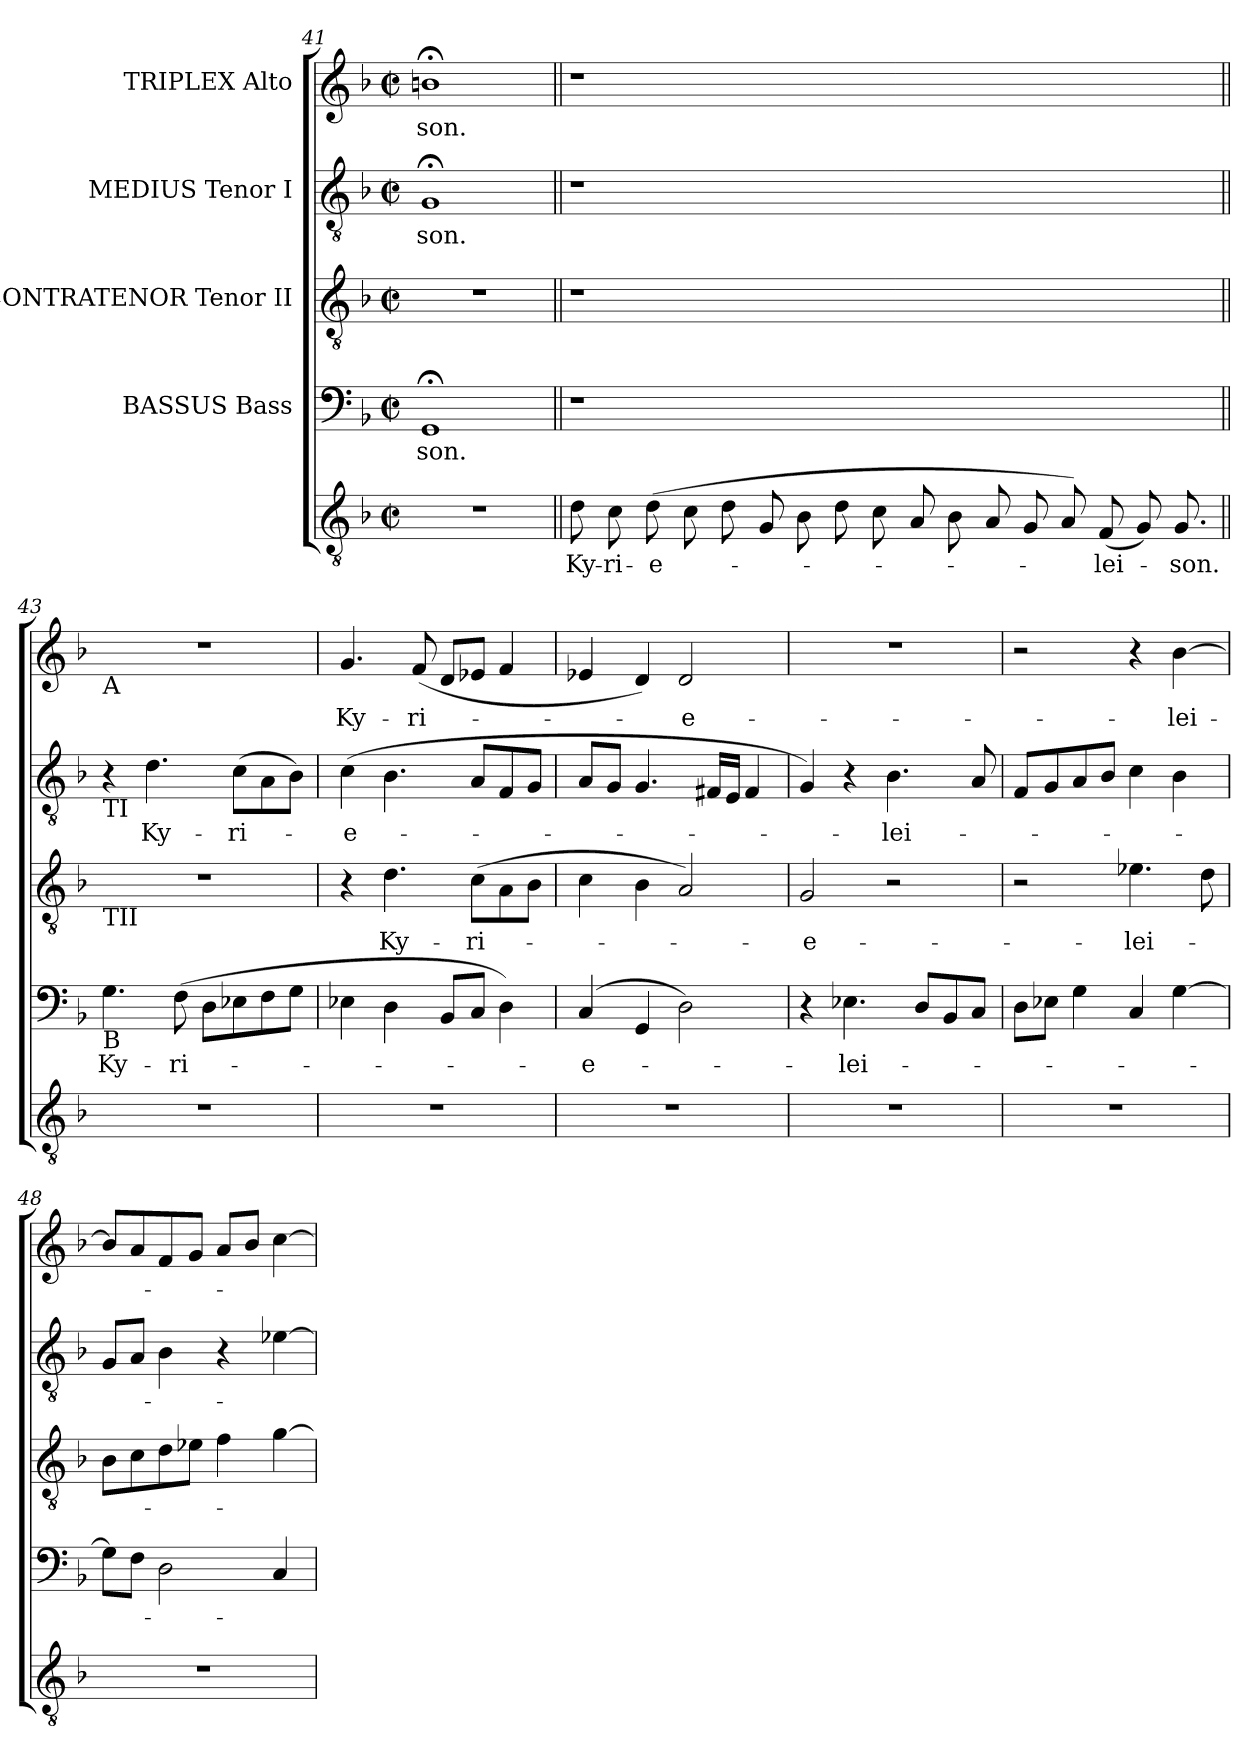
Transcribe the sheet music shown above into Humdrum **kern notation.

**kern	**text	**kern	**text	**kern	**text	**kern	**text	**kern	**text
*part5	*part5	*part4	*part4	*part3	*part3	*part2	*part2	*part1	*part1
*staff5	*staff5	*staff4	*staff4	*staff3	*staff3	*staff2	*staff2	*staff1	*staff1
*	*	*I"BASSUS Bass	*	*I"CONTRATENOR Tenor II	*	*I"MEDIUS Tenor I	*	*I"TRIPLEX Alto	*
*clefGv2	*	*clefF4	*	*clefGv2	*	*clefGv2	*	*clefG2	*
*k[b-]	*	*k[b-]	*	*k[b-]	*	*k[b-]	*	*k[b-]	*
*F:	*	*F:	*	*F:	*	*F:	*	*F:	*
*M2/2	*	*M2/2	*	*M2/2	*	*M2/2	*	*M2/2	*
*met(c|)	*	*met(c|)	*	*met(c|)	*	*met(c|)	*	*met(c|)	*
=41	=41	=41	=41	=41	=41	=41	=41	=41	=41
!	!	!	!LO:LY:b	!	!	!	!LO:LY:b	!	!LO:LY:b
1r	.	1GG;<	-son.	1r	.	1G;<	-son.	1bn;<	-son.
!!LO:LB:g=z
=42||	=42||	=42||	=42||	=42||	=42||	=42||	=42||	=42||	=42||
!	!LO:LY:b	!	!	!	!	!	!	!	!
8d	Ky-	1r	.	1r	.	1r	.	1r	.
!	!LO:LY:b	!	!	!	!	!	!	!	!
8c	-ri-	.	.	.	.	.	.	.	.
!	!LO:LY:b	!	!	!	!	!	!	!	!
(>8d	-e-	.	.	.	.	.	.	.	.
8c	.	.	.	.	.	.	.	.	.
8d	.	.	.	.	.	.	.	.	.
8G	.	.	.	.	.	.	.	.	.
8B-	.	.	.	.	.	.	.	.	.
8d	.	.	.	.	.	.	.	.	.
8c	.	1ryy	.	1ryy	.	1ryy	.	1ryy	.
8A	.	.	.	.	.	.	.	.	.
8B-	.	.	.	.	.	.	.	.	.
8A	.	.	.	.	.	.	.	.	.
8G	.	.	.	.	.	.	.	.	.
8A)	.	.	.	.	.	.	.	.	.
!	!LO:LY:b	!	!	!	!	!	!	!	!
(<8F	-lei-	.	.	.	.	.	.	.	.
8G)	.	.	.	.	.	.	.	.	.
!	!LO:LY:b	!	!	!	!	!	!	!	!
8.G	-son.	8.ryy	.	8.ryy	.	8.ryy	.	8.ryy	.
!!LO:LB:g=z
=43||	=43||	=43||	=43||	=43||	=43||	=43||	=43||	=43||	=43||
!	!	!	!	!	!	!	!	!LO:TX:b:t=A	!
!	!	!	!	!	!	!LO:TX:b:t=TI	!	!	!
!	!	!	!	!LO:TX:b:t=TII	!	!	!	!	!
!	!	!LO:TX:b:t=B	!	!	!	!	!	!	!
!	!	!	!LO:LY:b	!	!	!	!	!	!
1r	.	4.G\	Ky-	1r	.	4r	.	1r	.
!	!	!	!	!	!	!	!LO:LY:b	!	!
.	.	.	.	.	.	4.d\	Ky-	.	.
!	!	!	!LO:LY:b	!	!	!	!	!	!
.	.	(>8F\	-ri-	.	.	.	.	.	.
.	.	8D\L	.	.	.	.	.	.	.
!	!	!	!	!	!	!	!LO:LY:b	!	!
.	.	8E-X\	.	.	.	(>8c\L	-ri-	.	.
.	.	8F\	.	.	.	8A\	.	.	.
.	.	8G\J	.	.	.	8B-\J)	.	.	.
=44	=44	=44	=44	=44	=44	=44	=44	=44	=44
!	!	!	!	!	!	!	!LO:LY:b	!	!LO:LY:b
1r	.	4E-X\	.	4r	.	(>4c\	-e-	4.g/	Ky-
!	!	!	!	!	!LO:LY:b	!	!	!	!
.	.	4D\	.	4.d\	Ky-	4.B-\	.	.	.
!	!	!	!	!	!	!	!	!	!LO:LY:b
.	.	.	.	.	.	.	.	(<8f/	-ri-
.	.	8BB-/L	.	.	.	.	.	8d/L	.
!	!	!	!	!	!LO:LY:b	!	!	!	!
.	.	8C/J	.	(>8c\L	-ri-	8A/L	.	8e-i/J	.
.	.	4D\)	.	8A\	.	8F/	.	4f/	.
.	.	.	.	8B-\J	.	8G/J	.	.	.
=45	=45	=45	=45	=45	=45	=45	=45	=45	=45
!	!	!	!LO:LY:b	!	!	!	!	!	!
1r	.	(>4C/	-e-	4c\	.	8A/L	.	4e-i/	.
.	.	.	.	.	.	8G/J	.	.	.
.	.	4GG/	.	4B-\	.	4.G/	.	4d/)	.
!	!	!	!	!	!	!	!	!	!LO:LY:b
.	.	2D\)	.	2A/)	.	.	.	2d/	-e-
.	.	.	.	.	.	16F#i/LL	.	.	.
.	.	.	.	.	.	16E/JJ	.	.	.
.	.	.	.	.	.	4F#i/	.	.	.
=46	=46	=46	=46	=46	=46	=46	=46	=46	=46
!	!	!	!	!	!LO:LY:b	!	!	!	!
1r	.	4r	.	2G/	-e-	4G/)	.	1r	.
!	!	!	!LO:LY:b	!	!	!	!	!	!
.	.	4.E-X\	-lei-	.	.	4r	.	.	.
!	!	!	!	!	!	!	!LO:LY:b	!	!
.	.	.	.	2r	.	4.B-\	-lei-	.	.
.	.	8D/L	.	.	.	.	.	.	.
.	.	8BB-/	.	.	.	.	.	.	.
.	.	8C/J	.	.	.	8A/	.	.	.
=47	=47	=47	=47	=47	=47	=47	=47	=47	=47
1r	.	8D\L	.	2r	.	8F/L	.	2r	.
.	.	8E-X\J	.	.	.	8G/	.	.	.
.	.	4G\	.	.	.	8A/	.	.	.
.	.	.	.	.	.	8B-/J	.	.	.
!	!	!	!	!	!LO:LY:b	!	!	!	!
.	.	4C/	.	4.e-X\	-lei-	4c\	.	4r	.
!	!	!	!	!	!	!	!	!	!LO:LY:b
.	.	[4G\	.	.	.	4B-\	.	[4b-\	-lei-
.	.	.	.	8d\	.	.	.	.	.
!!LO:PB:g=z
=48	=48	=48	=48	=48	=48	=48	=48	=48	=48
1r	.	8G\L]	.	8B-\L	.	8G/L	.	8b-/L]	.
.	.	8F\J	.	8c\	.	8A/J	.	8a/	.
.	.	2D\	.	8d\	.	4B-\	.	8f/	.
.	.	.	.	8e-X\J	.	.	.	8g/J	.
.	.	.	.	4f\	.	4r	.	8a/L	.
.	.	.	.	.	.	.	.	8b-/J	.
.	.	4C/	.	[4g\	.	[4e-i\	.	[4cc\	.
=	=	=	=	=	=	=	=	=	=
*-	*-	*-	*-	*-	*-	*-	*-	*-	*-
